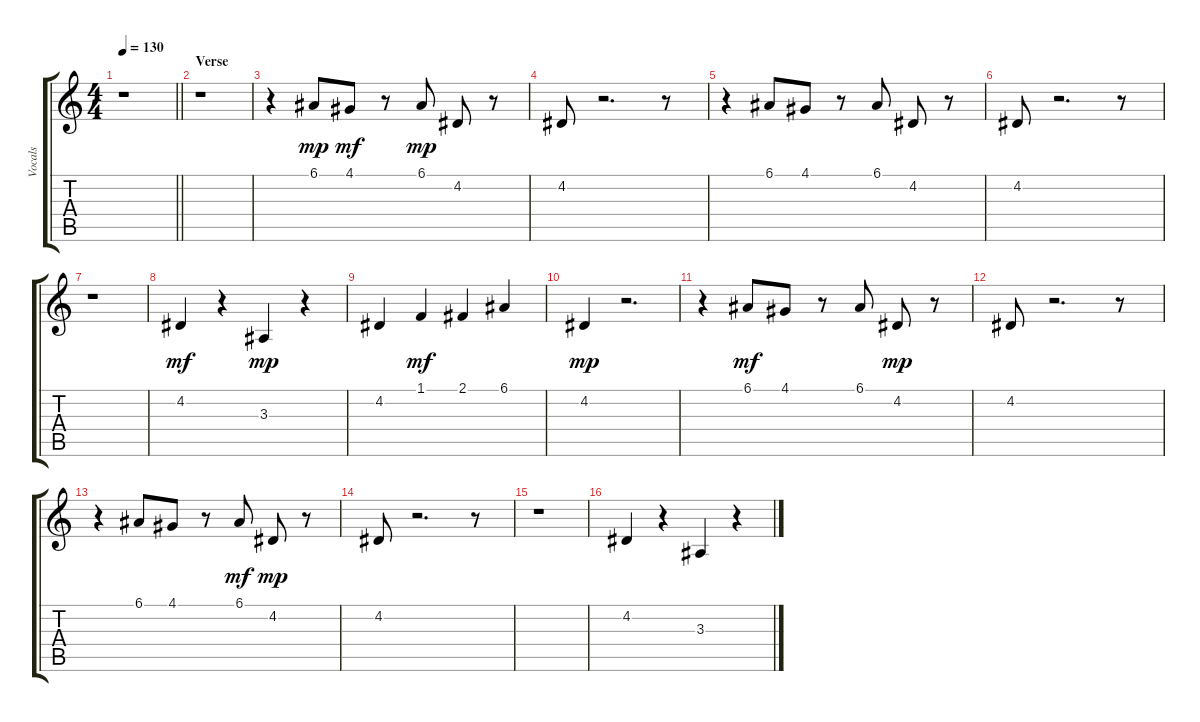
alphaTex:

\track ("Vocals" "Vocals") {instrument clarinet}
\staff {score tabs}
\tuning (E4 B3 G3 D3 A2 E2) {hide}
\ts (4 4)
\tempo 130
\clef g2
\barLineRight lightlight
\ks c
r.1{dy mp} |
\section ("" "Verse")
r.1 |
r.4 6.1.8 4.1.8{dy mf} r.8 6.1.8{dy mp} 4.2.8 r.8 |
4.2.8 r.2{d} r.8 |
r.4 6.1.8 4.1.8 r.8 6.1.8 4.2.8 r.8 |
4.2.8 r.2{d} r.8 |
r.1 |
4.2.4{dy mf} r.4 3.3.4{dy mp} r.4 |
4.2.4 1.1.4{dy mf} 2.1.4 6.1.4 |
4.2.4{dy mp} r.2{d} |
r.4 6.1.8{dy mf} 4.1.8 r.8 6.1.8 4.2.8{dy mp} r.8 |
4.2.8 r.2{d} r.8 |
r.4 6.1.8 4.1.8 r.8 6.1.8{dy mf} 4.2.8{dy mp} r.8 |
4.2.8 r.2{d} r.8 |
r.1 |
4.2.4 r.4 3.3.4 r.4
